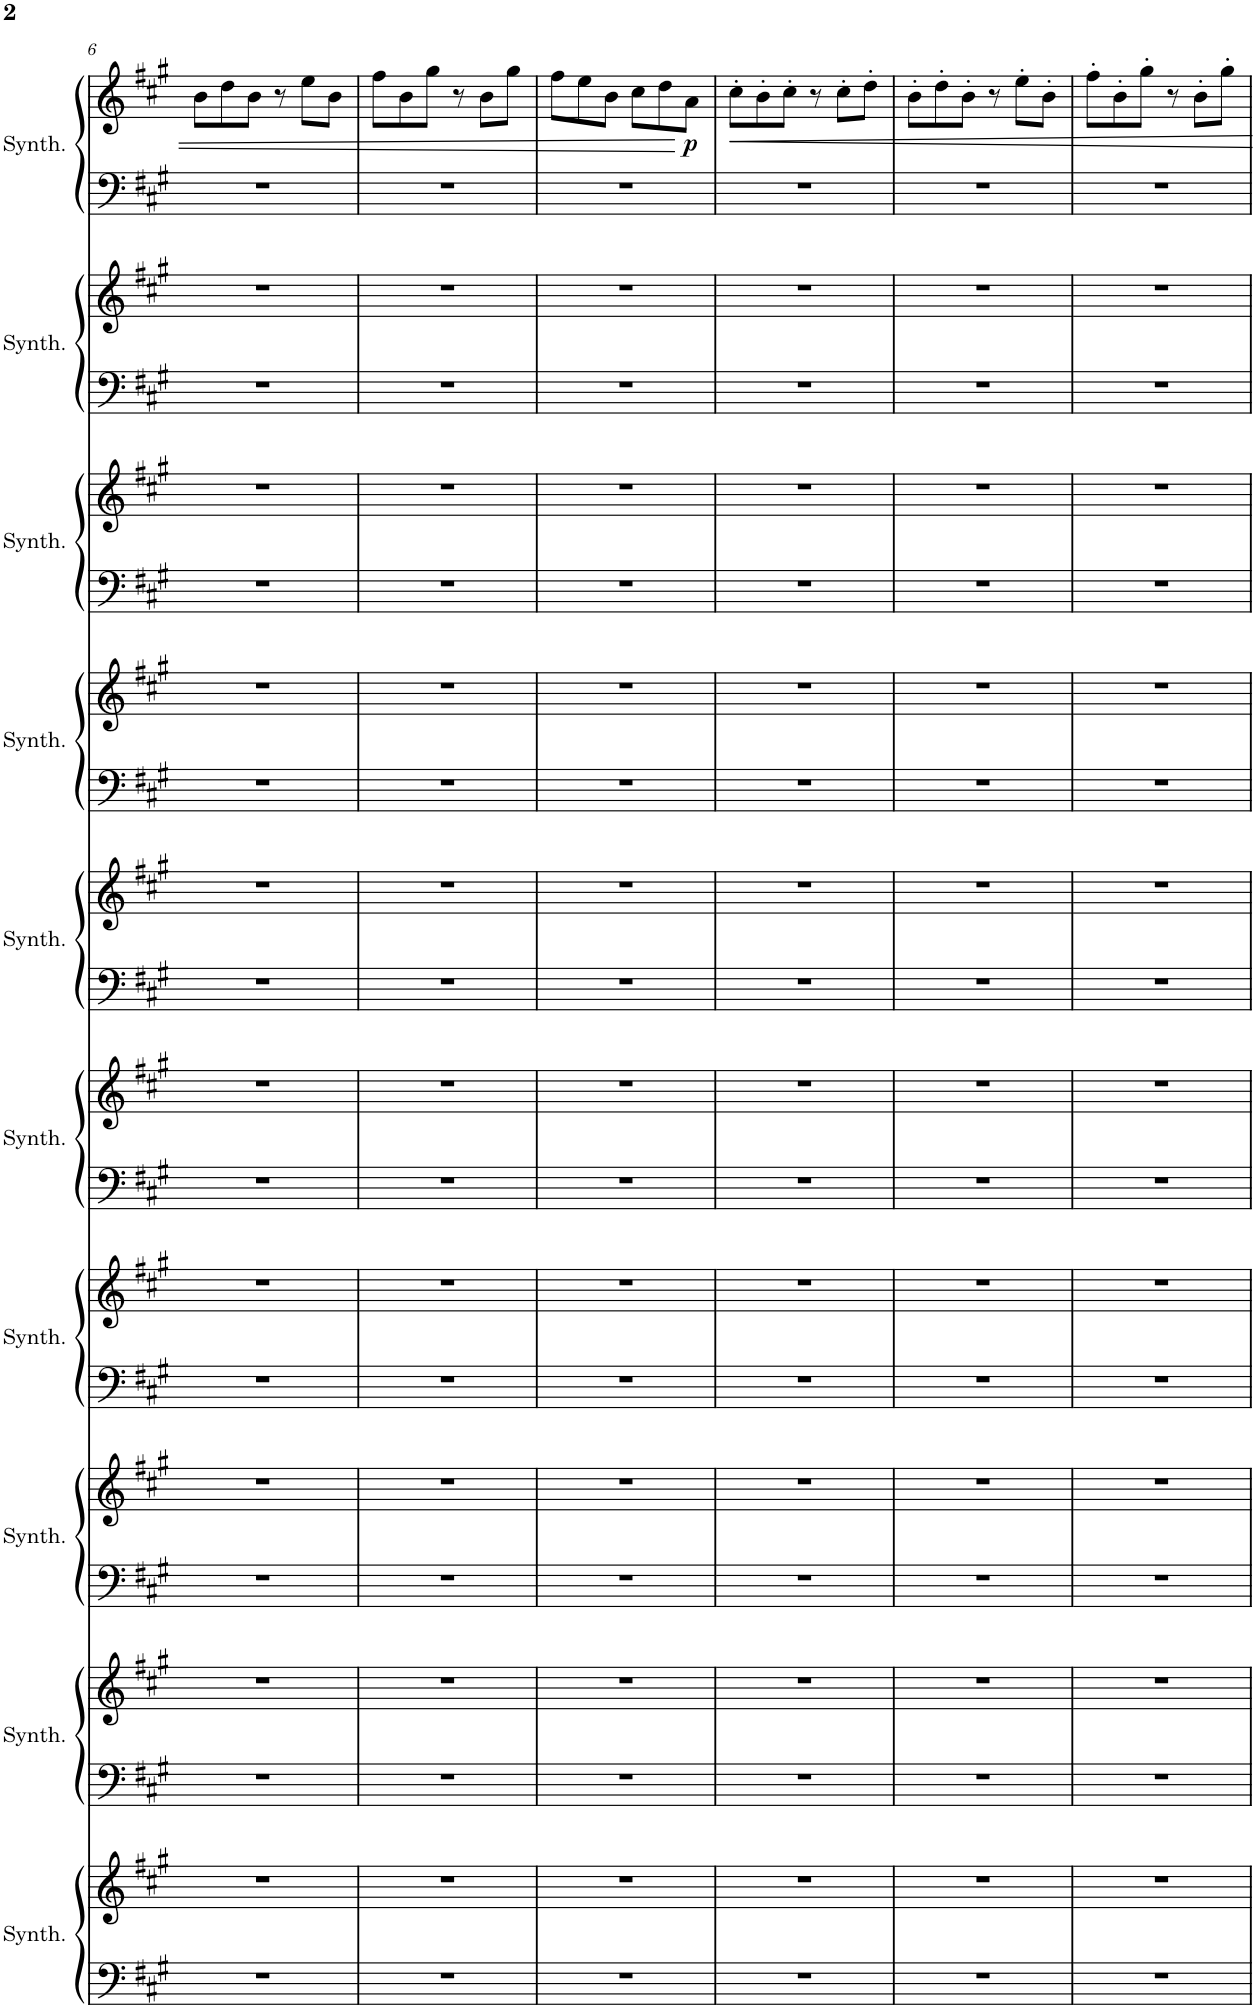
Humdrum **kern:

**kern	**kern	**kern	**kern	**kern	**kern	**kern	**kern	**kern	**kern	**kern	**kern	**kern	**kern	**kern	**kern	**kern	**kern	**kern	**kern	**dynam
*part10	*part10	*part9	*part9	*part8	*part8	*part7	*part7	*part6	*part6	*part5	*part5	*part4	*part4	*part3	*part3	*part2	*part2	*part1	*part1	*part1
*staff20	*staff19	*staff18	*staff17	*staff16	*staff15	*staff14	*staff13	*staff12	*staff11	*staff10	*staff9	*staff8	*staff7	*staff6	*staff5	*staff4	*staff3	*staff2	*staff1	*staff1/2
*I"Crystal Synthesizer	*	*I"Saw Synthesizer	*	*I"Bass Synthesizer	*	*I"Pad Synthesizer	*	*I"Metallic Synthesizer	*	*I"Atmosphere Synthesizer	*	*I"Goblins Synthesizer	*	*I"Choir Synthesizer	*	*I"Bowed Synthesizer	*	*I"String Synthesizer	*	*
*I'Synth.	*	*I'Synth.	*	*I'Synth.	*	*I'Synth.	*	*I'Synth.	*	*I'Synth.	*	*I'Synth.	*	*I'Synth.	*	*I'Synth.	*	*I'Synth.	*	*
!!LO:PB:g=z
*clefF4	*clefG2	*clefF4	*clefG2	*clefF4	*clefG2	*clefF4	*clefG2	*clefF4	*clefG2	*clefF4	*clefG2	*clefF4	*clefG2	*clefF4	*clefG2	*clefF4	*clefG2	*clefF4	*clefG2	*
*k[f#c#g#]	*k[f#c#g#]	*k[f#c#g#]	*k[f#c#g#]	*k[f#c#g#]	*k[f#c#g#]	*k[f#c#g#]	*k[f#c#g#]	*k[f#c#g#]	*k[f#c#g#]	*k[f#c#g#]	*k[f#c#g#]	*k[f#c#g#]	*k[f#c#g#]	*k[f#c#g#]	*k[f#c#g#]	*k[f#c#g#]	*k[f#c#g#]	*k[f#c#g#]	*k[f#c#g#]	*
*M6/8	*M6/8	*M6/8	*M6/8	*M6/8	*M6/8	*M6/8	*M6/8	*M6/8	*M6/8	*M6/8	*M6/8	*M6/8	*M6/8	*M6/8	*M6/8	*M6/8	*M6/8	*M6/8	*M6/8	*
=6	=6	=6	=6	=6	=6	=6	=6	=6	=6	=6	=6	=6	=6	=6	=6	=6	=6	=6	=6	=6
2.r	2.r	2.r	2.r	2.r	2.r	2.r	2.r	2.r	2.r	2.r	2.r	2.r	2.r	2.r	2.r	2.r	2.r	2.r	8b\L	.
.	.	.	.	.	.	.	.	.	.	.	.	.	.	.	.	.	.	.	8dd\	.
.	.	.	.	.	.	.	.	.	.	.	.	.	.	.	.	.	.	.	8b\J	.
.	.	.	.	.	.	.	.	.	.	.	.	.	.	.	.	.	.	.	8r	.
.	.	.	.	.	.	.	.	.	.	.	.	.	.	.	.	.	.	.	8ee\L	.
.	.	.	.	.	.	.	.	.	.	.	.	.	.	.	.	.	.	.	8b\J	.
=7	=7	=7	=7	=7	=7	=7	=7	=7	=7	=7	=7	=7	=7	=7	=7	=7	=7	=7	=7	=7
2.r	2.r	2.r	2.r	2.r	2.r	2.r	2.r	2.r	2.r	2.r	2.r	2.r	2.r	2.r	2.r	2.r	2.r	2.r	8ff#\L	.
.	.	.	.	.	.	.	.	.	.	.	.	.	.	.	.	.	.	.	8b\	.
.	.	.	.	.	.	.	.	.	.	.	.	.	.	.	.	.	.	.	8gg#\J	.
.	.	.	.	.	.	.	.	.	.	.	.	.	.	.	.	.	.	.	8r	.
.	.	.	.	.	.	.	.	.	.	.	.	.	.	.	.	.	.	.	8b\L	.
.	.	.	.	.	.	.	.	.	.	.	.	.	.	.	.	.	.	.	8gg#\J	.
=8	=8	=8	=8	=8	=8	=8	=8	=8	=8	=8	=8	=8	=8	=8	=8	=8	=8	=8	=8	=8
2.r	2.r	2.r	2.r	2.r	2.r	2.r	2.r	2.r	2.r	2.r	2.r	2.r	2.r	2.r	2.r	2.r	2.r	2.r	8ff#\L	.
.	.	.	.	.	.	.	.	.	.	.	.	.	.	.	.	.	.	.	8ee\	.
.	.	.	.	.	.	.	.	.	.	.	.	.	.	.	.	.	.	.	8b\J	.
.	.	.	.	.	.	.	.	.	.	.	.	.	.	.	.	.	.	.	8cc#\L	.
.	.	.	.	.	.	.	.	.	.	.	.	.	.	.	.	.	.	.	8dd\	.
!	!	!	!	!	!	!	!	!	!	!	!	!	!	!	!	!	!	!	!	!LO:DY:b
.	.	.	.	.	.	.	.	.	.	.	.	.	.	.	.	.	.	.	8a\J	p
=9	=9	=9	=9	=9	=9	=9	=9	=9	=9	=9	=9	=9	=9	=9	=9	=9	=9	=9	=9	=9
2.r	2.r	2.r	2.r	2.r	2.r	2.r	2.r	2.r	2.r	2.r	2.r	2.r	2.r	2.r	2.r	2.r	2.r	2.r	8cc#'\L	.
.	.	.	.	.	.	.	.	.	.	.	.	.	.	.	.	.	.	.	8b'\	.
.	.	.	.	.	.	.	.	.	.	.	.	.	.	.	.	.	.	.	8cc#'\J	.
.	.	.	.	.	.	.	.	.	.	.	.	.	.	.	.	.	.	.	8r	.
.	.	.	.	.	.	.	.	.	.	.	.	.	.	.	.	.	.	.	8cc#'\L	.
.	.	.	.	.	.	.	.	.	.	.	.	.	.	.	.	.	.	.	8dd'\J	.
=10	=10	=10	=10	=10	=10	=10	=10	=10	=10	=10	=10	=10	=10	=10	=10	=10	=10	=10	=10	=10
2.r	2.r	2.r	2.r	2.r	2.r	2.r	2.r	2.r	2.r	2.r	2.r	2.r	2.r	2.r	2.r	2.r	2.r	2.r	8b'\L	.
.	.	.	.	.	.	.	.	.	.	.	.	.	.	.	.	.	.	.	8dd'\	.
.	.	.	.	.	.	.	.	.	.	.	.	.	.	.	.	.	.	.	8b'\J	.
.	.	.	.	.	.	.	.	.	.	.	.	.	.	.	.	.	.	.	8r	.
.	.	.	.	.	.	.	.	.	.	.	.	.	.	.	.	.	.	.	8ee'\L	.
.	.	.	.	.	.	.	.	.	.	.	.	.	.	.	.	.	.	.	8b'\J	.
=11	=11	=11	=11	=11	=11	=11	=11	=11	=11	=11	=11	=11	=11	=11	=11	=11	=11	=11	=11	=11
2.r	2.r	2.r	2.r	2.r	2.r	2.r	2.r	2.r	2.r	2.r	2.r	2.r	2.r	2.r	2.r	2.r	2.r	2.r	8ff#'\L	.
.	.	.	.	.	.	.	.	.	.	.	.	.	.	.	.	.	.	.	8b'\	.
.	.	.	.	.	.	.	.	.	.	.	.	.	.	.	.	.	.	.	8gg#'\J	.
.	.	.	.	.	.	.	.	.	.	.	.	.	.	.	.	.	.	.	8r	.
.	.	.	.	.	.	.	.	.	.	.	.	.	.	.	.	.	.	.	8b'\L	.
.	.	.	.	.	.	.	.	.	.	.	.	.	.	.	.	.	.	.	8gg#'\J	.
=	=	=	=	=	=	=	=	=	=	=	=	=	=	=	=	=	=	=	=	=
*-	*-	*-	*-	*-	*-	*-	*-	*-	*-	*-	*-	*-	*-	*-	*-	*-	*-	*-	*-	*-
